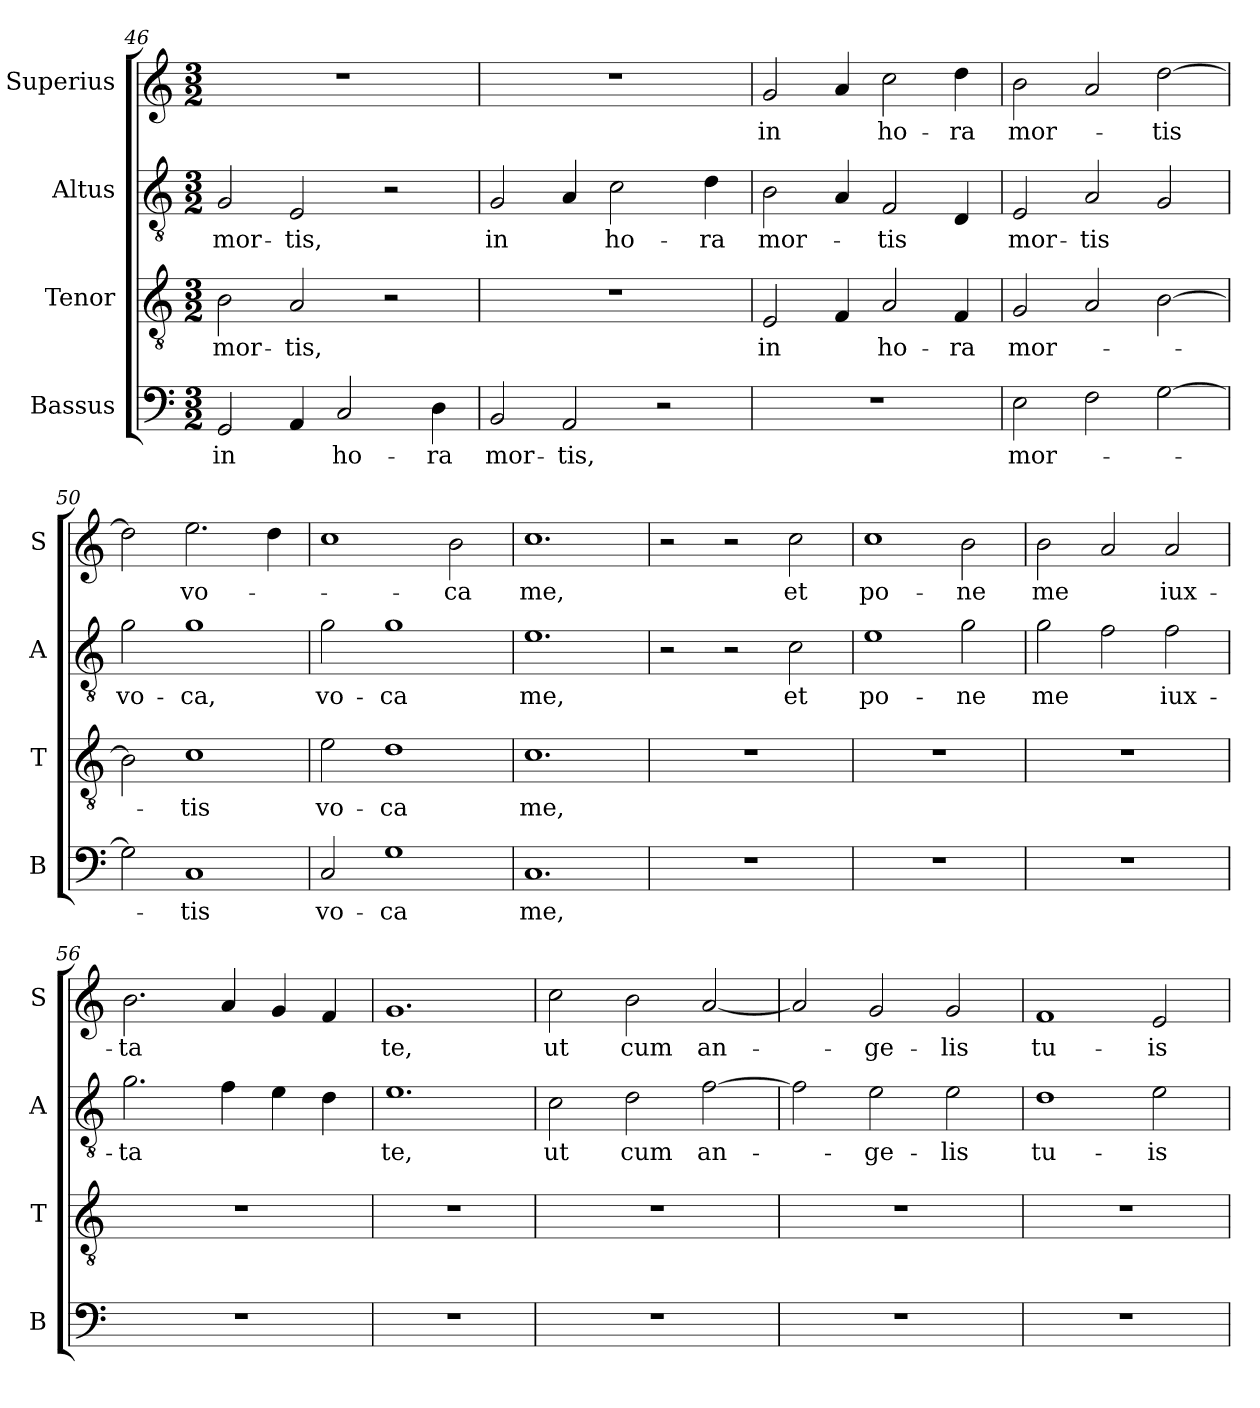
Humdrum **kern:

**kern	**text	**kern	**text	**kern	**text	**kern	**text
*part4	*part4	*part3	*part3	*part2	*part2	*part1	*part1
*staff4	*staff4	*staff3	*staff3	*staff2	*staff2	*staff1	*staff1
*I"Bassus	*	*I"Tenor	*	*I"Altus	*	*I"Superius	*
*I'B	*	*I'T	*	*I'A	*	*I'S	*
*clefF4	*	*clefGv2	*	*clefGv2	*	*clefG2	*
*k[]	*	*k[]	*	*k[]	*	*k[]	*
*M3/2	*	*M3/2	*	*M3/2	*	*M3/2	*
=46	=46	=46	=46	=46	=46	=46	=46
!	!	!	!LO:LY:i	!	!LO:LY:i	!	!
2GG	in	2B	mor-	2G	mor-	1.r	.
!	!	!	!LO:LY:i	!	!LO:LY:i	!	!
4AA	.	2A	-tis,	2E	-tis,	.	.
2C	ho-	.	.	.	.	.	.
.	.	2r	.	2r	.	.	.
4D	-ra	.	.	.	.	.	.
=47	=47	=47	=47	=47	=47	=47	=47
2BB	mor-	2%3r	.	2G	in	1.r	.
2AA	-tis,	.	.	4A	.	.	.
.	.	.	.	2c	ho-	.	.
2r	.	.	.	.	.	.	.
.	.	.	.	4d	-ra	.	.
=48	=48	=48	=48	=48	=48	=48	=48
1.r	.	2E	in	2B	mor-	2g	in
.	.	4F	.	4A	.	4a	.
.	.	2A	ho-	2F	-tis	2cc	ho-
.	.	4F	-ra	4D	.	4dd	-ra
=49	=49	=49	=49	=49	=49	=49	=49
!	!LO:LY:i	!	!	!	!LO:LY:i	!	!
2E	mor-	2G	mor-	2E	mor-	2b	mor-
!	!	!	!	!	!LO:LY:i	!	!
2F	.	2A	.	2A	-tis	2a	.
[2G	.	[2B	.	2G	.	[2dd	-tis
=50	=50	=50	=50	=50	=50	=50	=50
2G]	.	2B]	.	2g	vo-	2dd]	.
!	!LO:LY:i	!	!	!	!	!	!
1C	-tis	1c	-tis	1g	-ca,	2.ee	vo-
.	.	.	.	.	.	4dd	.
=51	=51	=51	=51	=51	=51	=51	=51
!	!	!	!	!	!LO:LY:i	!	!
2C	vo-	2e	vo-	2g	vo-	1cc	.
!	!	!	!	!	!LO:LY:i	!	!
1G	-ca	1d	-ca	1g	-ca	.	.
.	.	.	.	.	.	2b	-ca
=52	=52	=52	=52	=52	=52	=52	=52
1.C	me,	1.c	me,	1.e	me,	1.cc	me,
=53	=53	=53	=53	=53	=53	=53	=53
1.r	.	1.r	.	2r	.	2r	.
.	.	.	.	2r	.	2r	.
.	.	.	.	2c	et	2cc	et
=54	=54	=54	=54	=54	=54	=54	=54
1.r	.	1.r	.	1e	po-	1cc	po-
.	.	.	.	2g	-ne	2b	-ne
=55	=55	=55	=55	=55	=55	=55	=55
!	!	!	!	!	!LO:LY:i	!	!
1.r	.	1.r	.	2g	me	2b	me
.	.	.	.	2f	.	2a	.
.	.	.	.	2f	iux-	2a	iux-
=56	=56	=56	=56	=56	=56	=56	=56
1.r	.	1.r	.	2.g	-ta	2.b	-ta
.	.	.	.	4f	.	4a	.
.	.	.	.	4e	.	4g	.
.	.	.	.	4d	.	4f	.
=57	=57	=57	=57	=57	=57	=57	=57
1.r	.	1.r	.	1.e	te,	1.g	te,
=58	=58	=58	=58	=58	=58	=58	=58
1.r	.	1.r	.	2c	ut	2cc	ut
.	.	.	.	2d	cum	2b	cum
.	.	.	.	[2f	an-	[2a	an-
=59	=59	=59	=59	=59	=59	=59	=59
1.r	.	1.r	.	2f]	.	2a]	.
.	.	.	.	2e	-ge-	2g	-ge-
.	.	.	.	2e	-lis	2g	-lis
=60	=60	=60	=60	=60	=60	=60	=60
1.r	.	1.r	.	1d	tu-	1f	tu-
.	.	.	.	2e	-is	2e	-is
=	=	=	=	=	=	=	=
*-	*-	*-	*-	*-	*-	*-	*-
